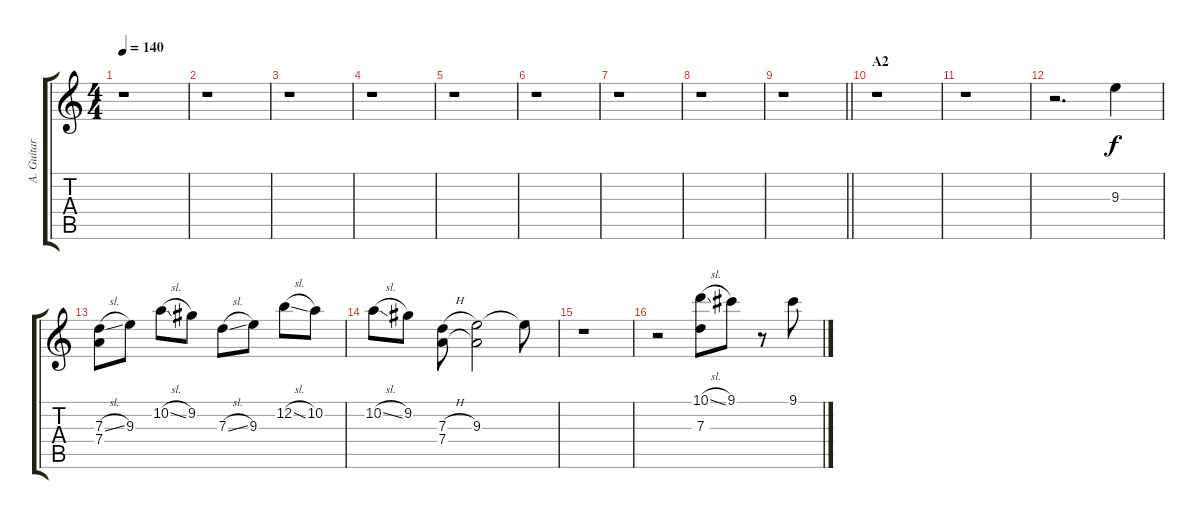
\track ("A. Guitar III" "A. Guitar ") {instrument acousticguitarnylon}
\staff {score tabs}
\tuning (E4 B3 G3 D3 A2 E2) {hide}
\ts (4 4)
\tempo 140
\clef g2
\ks c
r.1{dy f} |
r.1 |
r.1 |
r.1 |
r.1 |
r.1 |
r.1 |
r.1 |
\barLineRight lightlight
r.1 |
\section ("" "A2")
r.1 |
r.1 |
r.2{d} 9.3.4 |
(7.3{sl} 7.4).8 9.3.8 10.2{sl}.8 9.2.8 7.3{sl}.8 9.3.8 12.2{sl}.8 10.2.8 |
10.2{sl}.8 9.2.8 (7.3{h} 7.4).8 (9.3 7.4{t}).2 9.3{t}.8 |
r.1 |
r.2 (10.1{sl} 7.3).8 9.1.8 r.8 9.1{sl}.8
